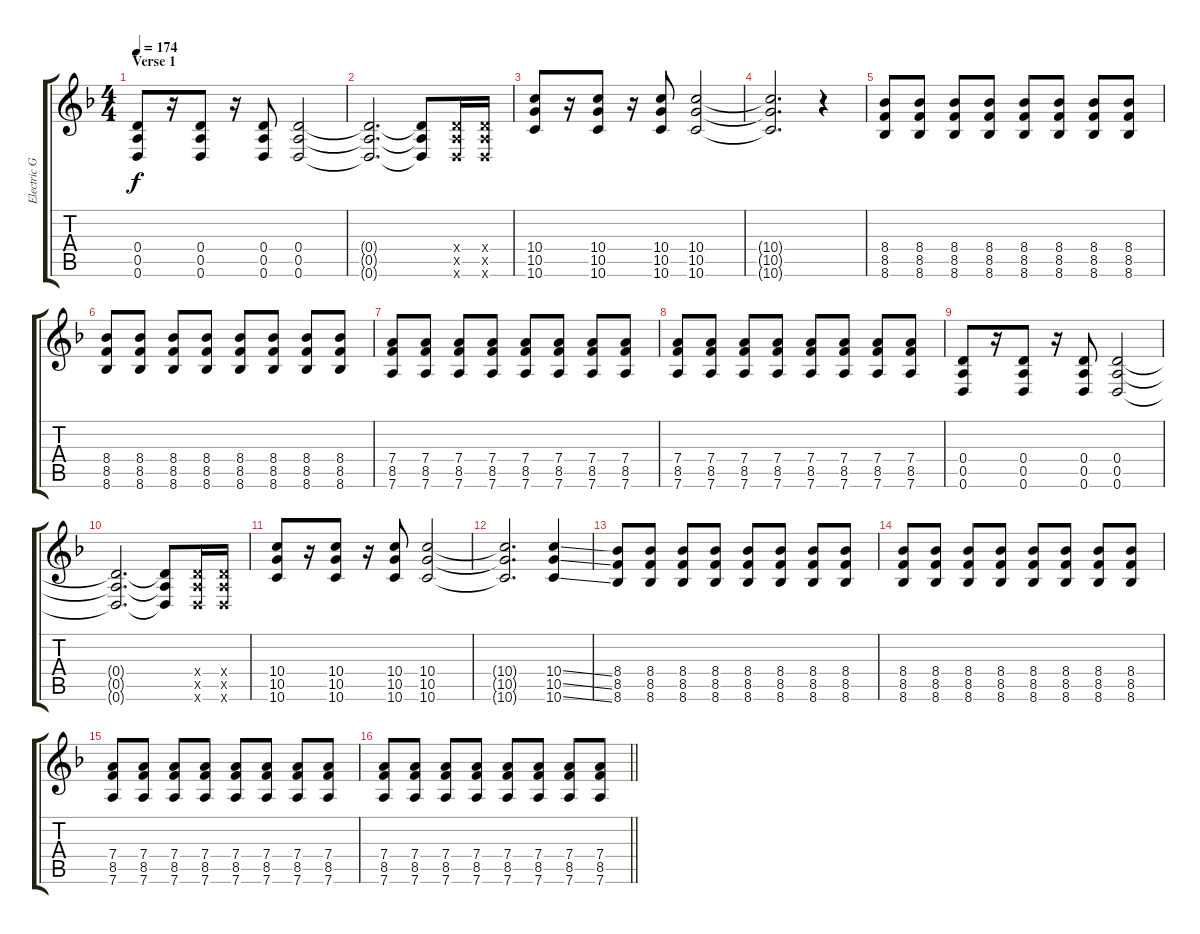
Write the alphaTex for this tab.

\track ("Electric Guitar 1" "Electric G") {instrument distortionguitar}
\staff {score tabs}
\tuning (E4 B3 G3 D3 A2 D2) {hide}
\ts (4 4)
\section ("" "Verse 1")
\tempo 174
\clef g2
\ks dminor
(0.4 0.5 0.6).8{dy f} r.16 (0.4 0.5 0.6).8 r.16 (0.4 0.5 0.6).8 (0.4 0.5 0.6).2 |
(0.4{t} 0.5{t} 0.6{t}).2{d} (0.4{t} 0.5{t} 0.6{t}).8 (0.4{x} 0.5{x} 0.6{x}).16 (0.4{x} 0.5{x} 0.6{x}).16 |
(10.4 10.5 10.6).8 r.16 (10.4 10.5 10.6).8 r.16 (10.4 10.5 10.6).8 (10.4 10.5 10.6).2 |
(10.4{t} 10.5{t} 10.6{t}).2{d} r.4 |
(8.4 8.5 8.6).8 (8.4 8.5 8.6).8 (8.4 8.5 8.6).8 (8.4 8.5 8.6).8 (8.4 8.5 8.6).8 (8.4 8.5 8.6).8 (8.4 8.5 8.6).8 (8.4 8.5 8.6).8 |
(8.4 8.5 8.6).8 (8.4 8.5 8.6).8 (8.4 8.5 8.6).8 (8.4 8.5 8.6).8 (8.4 8.5 8.6).8 (8.4 8.5 8.6).8 (8.4 8.5 8.6).8 (8.4 8.5 8.6).8 |
(7.4 8.5 7.6).8 (7.4 8.5 7.6).8 (7.4 8.5 7.6).8 (7.4 8.5 7.6).8 (7.4 8.5 7.6).8 (7.4 8.5 7.6).8 (7.4 8.5 7.6).8 (7.4 8.5 7.6).8 |
(7.4 8.5 7.6).8 (7.4 8.5 7.6).8 (7.4 8.5 7.6).8 (7.4 8.5 7.6).8 (7.4 8.5 7.6).8 (7.4 8.5 7.6).8 (7.4 8.5 7.6).8 (7.4 8.5 7.6).8 |
(0.4 0.5 0.6).8 r.16 (0.4 0.5 0.6).8 r.16 (0.4 0.5 0.6).8 (0.4 0.5 0.6).2 |
(0.4{t} 0.5{t} 0.6{t}).2{d} (0.4{t} 0.5{t} 0.6{t}).8 (0.4{x} 0.5{x} 0.6{x}).16 (0.4{x} 0.5{x} 0.6{x}).16 |
(10.4 10.5 10.6).8 r.16 (10.4 10.5 10.6).8 r.16 (10.4 10.5 10.6).8 (10.4 10.5 10.6).2 |
(10.4{t} 10.5{t} 10.6{t}).2{d} (10.4{ss} 10.5{ss} 10.6{ss}).4 |
(8.4 8.5 8.6).8 (8.4 8.5 8.6).8 (8.4 8.5 8.6).8 (8.4 8.5 8.6).8 (8.4 8.5 8.6).8 (8.4 8.5 8.6).8 (8.4 8.5 8.6).8 (8.4 8.5 8.6).8 |
(8.4 8.5 8.6).8 (8.4 8.5 8.6).8 (8.4 8.5 8.6).8 (8.4 8.5 8.6).8 (8.4 8.5 8.6).8 (8.4 8.5 8.6).8 (8.4 8.5 8.6).8 (8.4 8.5 8.6).8 |
(7.4 8.5 7.6).8 (7.4 8.5 7.6).8 (7.4 8.5 7.6).8 (7.4 8.5 7.6).8 (7.4 8.5 7.6).8 (7.4 8.5 7.6).8 (7.4 8.5 7.6).8 (7.4 8.5 7.6).8 |
\barLineRight lightlight
(7.4 8.5 7.6).8 (7.4 8.5 7.6).8 (7.4 8.5 7.6).8 (7.4 8.5 7.6).8 (7.4 8.5 7.6).8 (7.4 8.5 7.6).8 (7.4 8.5 7.6).8 (7.4 8.5 7.6).8
